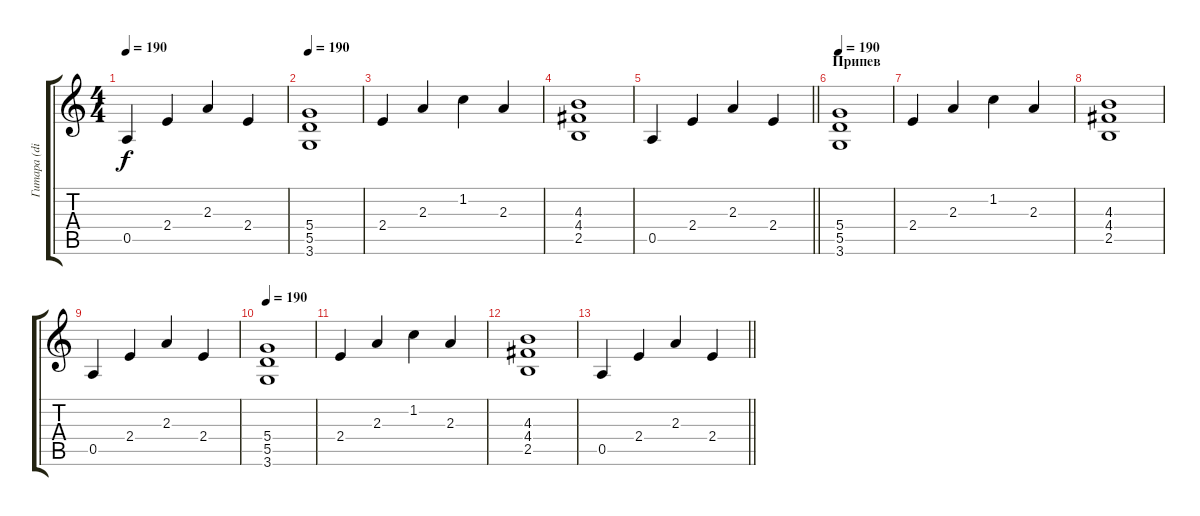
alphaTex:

\track ("Гитара (distortion)" "Гитара (di") {instrument distortionguitar}
\staff {score tabs}
\tuning (E4 B3 G3 D3 A2 E2) {hide}
\ts (4 4)
\tempo 190
\clef g2
\ks c
0.5.4{dy f} 2.4.4 2.3.4 2.4.4 |
\tempo 190
(5.4 5.5 3.6).1 |
2.4.4 2.3.4 1.2.4 2.3.4 |
(4.3 4.4 2.5).1 |
\barLineRight lightlight
0.5.4 2.4.4 2.3.4 2.4.4 |
\section ("" "Припев")
\tempo 190
(5.4 5.5 3.6).1 |
2.4.4 2.3.4 1.2.4 2.3.4 |
(4.3 4.4 2.5).1 |
0.5.4 2.4.4 2.3.4 2.4.4 |
\tempo 190
(5.4 5.5 3.6).1 |
2.4.4 2.3.4 1.2.4 2.3.4 |
(4.3 4.4 2.5).1 |
\barLineRight lightlight
0.5.4 2.4.4 2.3.4 2.4.4
